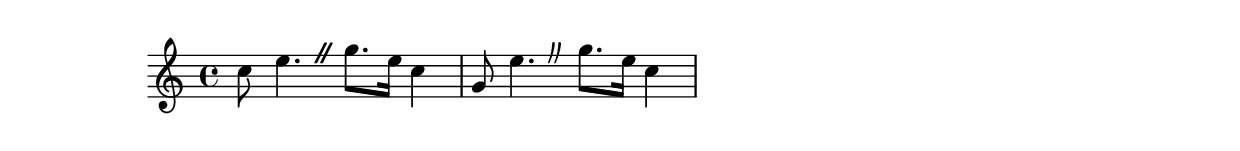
%% Do not edit this file; it is automatically
%% generated from LSR http://lsr.dsi.unimi.it
%% This file is in the public domain.
\version "2.13.29"

\header {
  lsrtags = "expressive-marks, tweaks-and-overrides"

%% Translation of GIT committish: 0b55335aeca1de539bf1125b717e0c21bb6fa31b
  texidoces = "
Las marcas de cesura se pueden crear sobreescribiendo la propiedad
@code{'text} del objeto @code{BreathingSign}.  También está disponible
una marca de cesura curva.

"
  doctitlees = "Insertar una cesura"


%% Translation of GIT committish: 0a868be38a775ecb1ef935b079000cebbc64de40
 texidocde = "
Zäsurzeichen können erstellt werden, indem die @code{'text}-Eigenschaft
des @code{BreathingSign}-Objektes verändert wird.  Ein gekrümmtes
Zäsurzeichen ist auch möglich.
"
  doctitlede = "Eine Zäsur einfügen"

%% Translation of GIT committish: 217cd2b9de6e783f2a5c8a42be9c70a82195ad20
  texidocfr = "
Une surcharge de la propriété @code{'text} de l'objet
@code{BreathingSign} permet de créer une marque de césure.  LilyPond
dispose également d'une variante courbée.

"
  doctitlefr = "Insertion d'une césure"


  texidoc = "
Caesura marks can be created by overriding the @code{'text} property of
the @code{BreathingSign} object. A curved caesura mark is also
available.

"
  doctitle = "Inserting a caesura"
} % begin verbatim

\relative c'' {
  \override BreathingSign #'text = \markup {
    \musicglyph #"scripts.caesura.straight"
  }
  c8 e4. \breathe g8. e16 c4

  \override BreathingSign #'text = \markup {
    \musicglyph #"scripts.caesura.curved"
  }
  g8 e'4. \breathe g8. e16 c4
}
